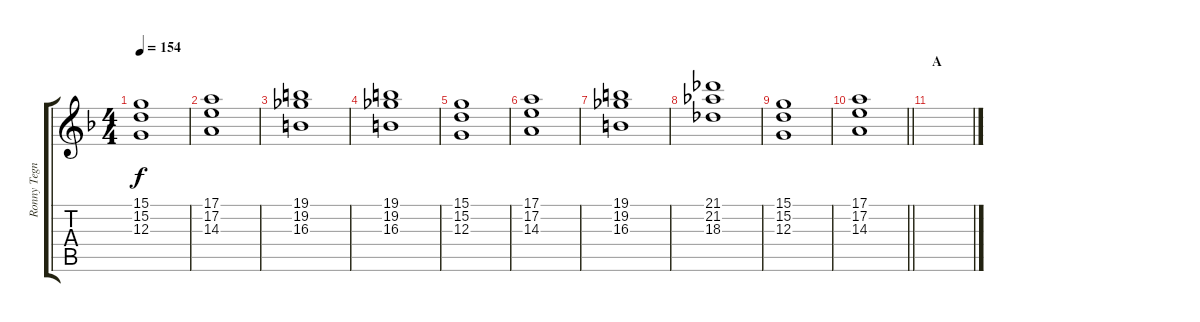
\track ("Ronny Tegner" "Ronny Tegn") {instrument stringensemble1}
\staff {score tabs}
\tuning (E4 B3 G3 D3 A2 E2) {hide}
\ts (4 4)
\tempo 154
\clef g2
\ks f
(15.1 15.2 12.3).1{dy f} |
(17.1 17.2 14.3).1 |
(19.1 19.2 16.3).1 |
(19.1 19.2 16.3).1 |
(15.1 15.2 12.3).1 |
(17.1 17.2 14.3).1 |
(19.1 19.2 16.3).1 |
(21.1 21.2 18.3).1 |
(15.1 15.2 12.3).1 |
\barLineRight lightlight
(17.1 17.2 14.3).1 |
\section ("" "A")
